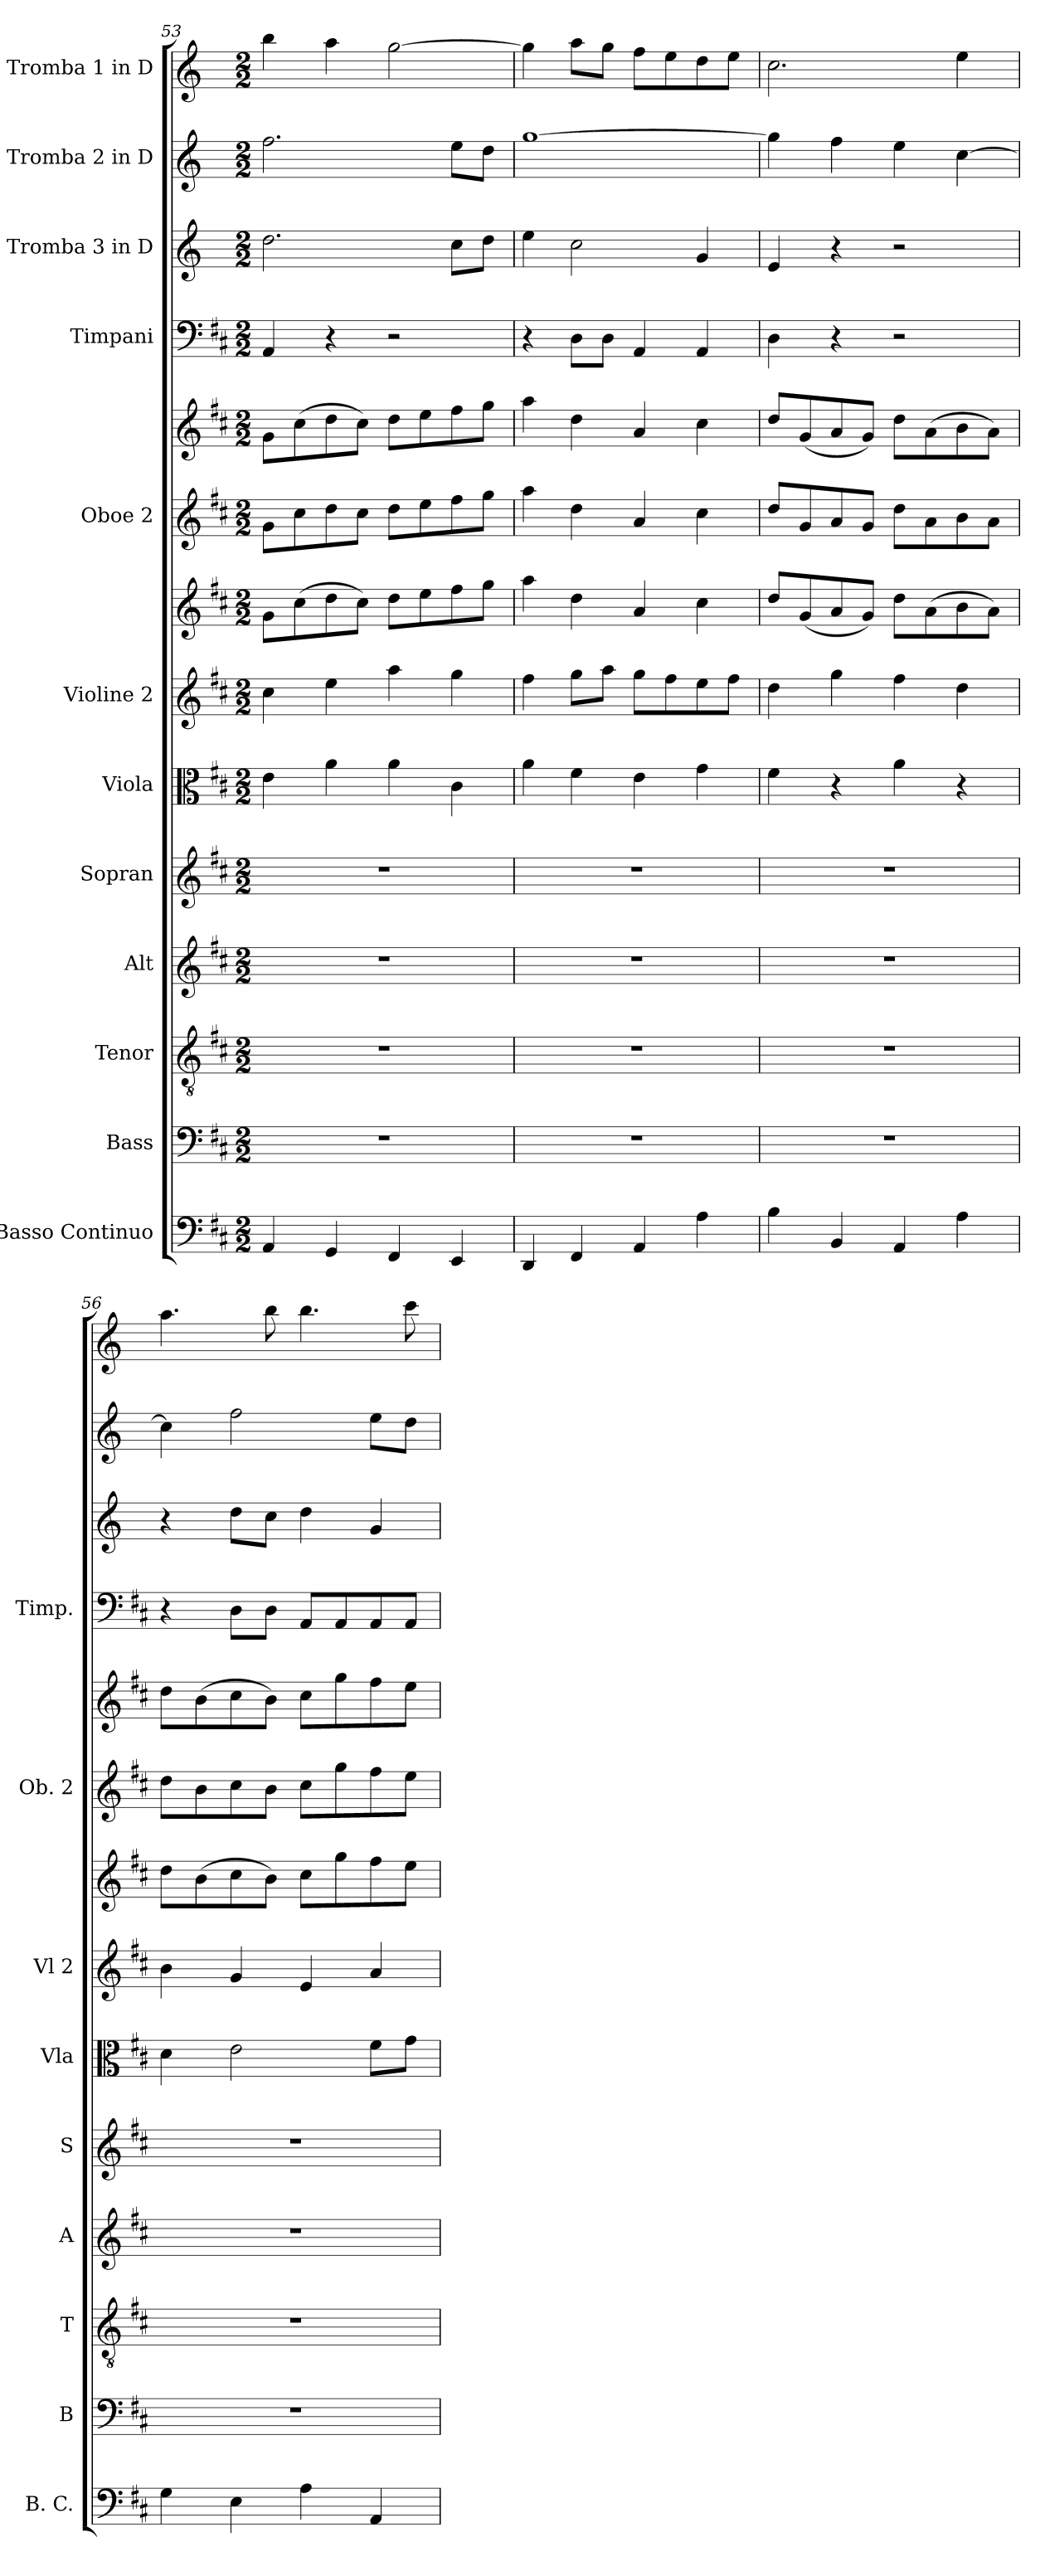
**kern	**kern	**kern	**kern	**kern	**kern	**kern	**kern	**kern	**kern	**kern	**kern	**kern	**kern
*part12	*part11	*part10	*part9	*part8	*part7	*part6	*part6	*part5	*part5	*part4	*part3	*part2	*part1
*staff14	*staff13	*staff12	*staff11	*staff10	*staff9	*staff8	*staff7	*staff6	*staff5	*staff4	*staff3	*staff2	*staff1
*I"Basso Continuo	*I"Bass	*I"Tenor	*I"Alt	*I"Sopran	*I"Viola	*I"Violine 2	*	*I"Oboe 2	*	*I"Timpani	*I"Tromba 3 in D	*I"Tromba 2 in D	*I"Tromba 1 in D
*I'B. C.	*I'B	*I'T	*I'A	*I'S	*I'Vla	*I'Vl 2	*	*I'Ob. 2	*	*I'Timp.	*	*	*
*clefF4	*clefF4	*clefGv2	*clefG2	*clefG2	*clefC3	*clefG2	*clefG2	*clefG2	*clefG2	*clefF4	*clefG2	*clefG2	*clefG2
*	*	*	*	*	*	*	*	*	*	*	*ITrd-1c-2	*ITrd-1c-2	*ITrd-1c-2
*k[f#c#]	*k[f#c#]	*k[f#c#]	*k[f#c#]	*k[f#c#]	*k[f#c#]	*k[f#c#]	*k[f#c#]	*k[f#c#]	*k[f#c#]	*k[f#c#]	*k[f#c#]	*k[f#c#]	*k[f#c#]
*M2/2	*M2/2	*M2/2	*M2/2	*M2/2	*M2/2	*M2/2	*M2/2	*M2/2	*M2/2	*M2/2	*M2/2	*M2/2	*M2/2
=53	=53	=53	=53	=53	=53	=53	=53	=53	=53	=53	=53	=53	=53
4AA/	1r	1r	1r	1r	4e\	4cc#\	8g\L	8g\L	8g\L	4AA/	2.ee\	2.gg\	4ccc#\
.	.	.	.	.	.	.	(8cc#\	8cc#\	(8cc#\	.	.	.	.
4GG/	.	.	.	.	4a\	4ee\	8dd\	8dd\	8dd\	4r	.	.	4bb\
.	.	.	.	.	.	.	8cc#\J)	8cc#\J	8cc#\J)	.	.	.	.
4FF#/	.	.	.	.	4a\	4aa\	8dd\L	8dd\L	8dd\L	2r	.	.	[2aa\
.	.	.	.	.	.	.	8ee\	8ee\	8ee\	.	.	.	.
4EE/	.	.	.	.	4c#\	4gg\	8ff#\	8ff#\	8ff#\	.	8dd\L	8ff#\L	.
.	.	.	.	.	.	.	8gg\J	8gg\J	8gg\J	.	8ee\J	8ee\J	.
!!LO:PB:g=z
=54	=54	=54	=54	=54	=54	=54	=54	=54	=54	=54	=54	=54	=54
4DD/	1r	1r	1r	1r	4a\	4ff#\	4aa\	4aa\	4aa\	4r	4ff#\	[1aa	4aa\]
4FF#/	.	.	.	.	4f#\	8gg\L	4dd\	4dd\	4dd\	8D\L	2dd\	.	8bb\L
.	.	.	.	.	.	8aa\J	.	.	.	8D\J	.	.	8aa\J
4AA/	.	.	.	.	4e\	8gg\L	4a/	4a/	4a/	4AA/	.	.	8gg\L
.	.	.	.	.	.	8ff#\	.	.	.	.	.	.	8ff#\
4A\	.	.	.	.	4g\	8ee\	4cc#\	4cc#\	4cc#\	4AA/	4a/	.	8ee\
.	.	.	.	.	.	8ff#\J	.	.	.	.	.	.	8ff#\J
=55	=55	=55	=55	=55	=55	=55	=55	=55	=55	=55	=55	=55	=55
4B\	1r	1r	1r	1r	4f#\	4dd\	8dd/L	8dd/L	8dd/L	4D\	4f#/	4aa\]	2.dd\
.	.	.	.	.	.	.	(8g/	8g/	(8g/	.	.	.	.
4BB/	.	.	.	.	4r	4gg\	8a/	8a/	8a/	4r	4r	4gg\	.
.	.	.	.	.	.	.	8g/J)	8g/J	8g/J)	.	.	.	.
4AA/	.	.	.	.	4a\	4ff#\	8dd\L	8dd\L	8dd\L	2r	2r	4ff#\	.
.	.	.	.	.	.	.	(8a\	8a\	(8a\	.	.	.	.
4A\	.	.	.	.	4r	4dd\	8b\	8b\	8b\	.	.	[4dd\	4ff#\
.	.	.	.	.	.	.	8a\J)	8a\J	8a\J)	.	.	.	.
!!LO:PB:g=z
=56	=56	=56	=56	=56	=56	=56	=56	=56	=56	=56	=56	=56	=56
4G\	1r	1r	1r	1r	4d\	4b\	8dd\L	8dd\L	8dd\L	4r	4r	4dd\]	4.bb\
.	.	.	.	.	.	.	(8b\	8b\	(8b\	.	.	.	.
4E\	.	.	.	.	2e\	4g/	8cc#\	8cc#\	8cc#\	8D\L	8ee\L	2gg\	.
.	.	.	.	.	.	.	8b\J)	8b\J	8b\J)	8D\J	8dd\J	.	8ccc#\
4A\	.	.	.	.	.	4e/	8cc#\L	8cc#\L	8cc#\L	8AA/L	4ee\	.	4.ccc#\
.	.	.	.	.	.	.	8gg\	8gg\	8gg\	8AA/	.	.	.
4AA/	.	.	.	.	8f#\L	4a/	8ff#\	8ff#\	8ff#\	8AA/	4a/	8ff#\L	.
.	.	.	.	.	8g\J	.	8ee\J	8ee\J	8ee\J	8AA/J	.	8ee\J	8ddd\
=	=	=	=	=	=	=	=	=	=	=	=	=	=
*-	*-	*-	*-	*-	*-	*-	*-	*-	*-	*-	*-	*-	*-
